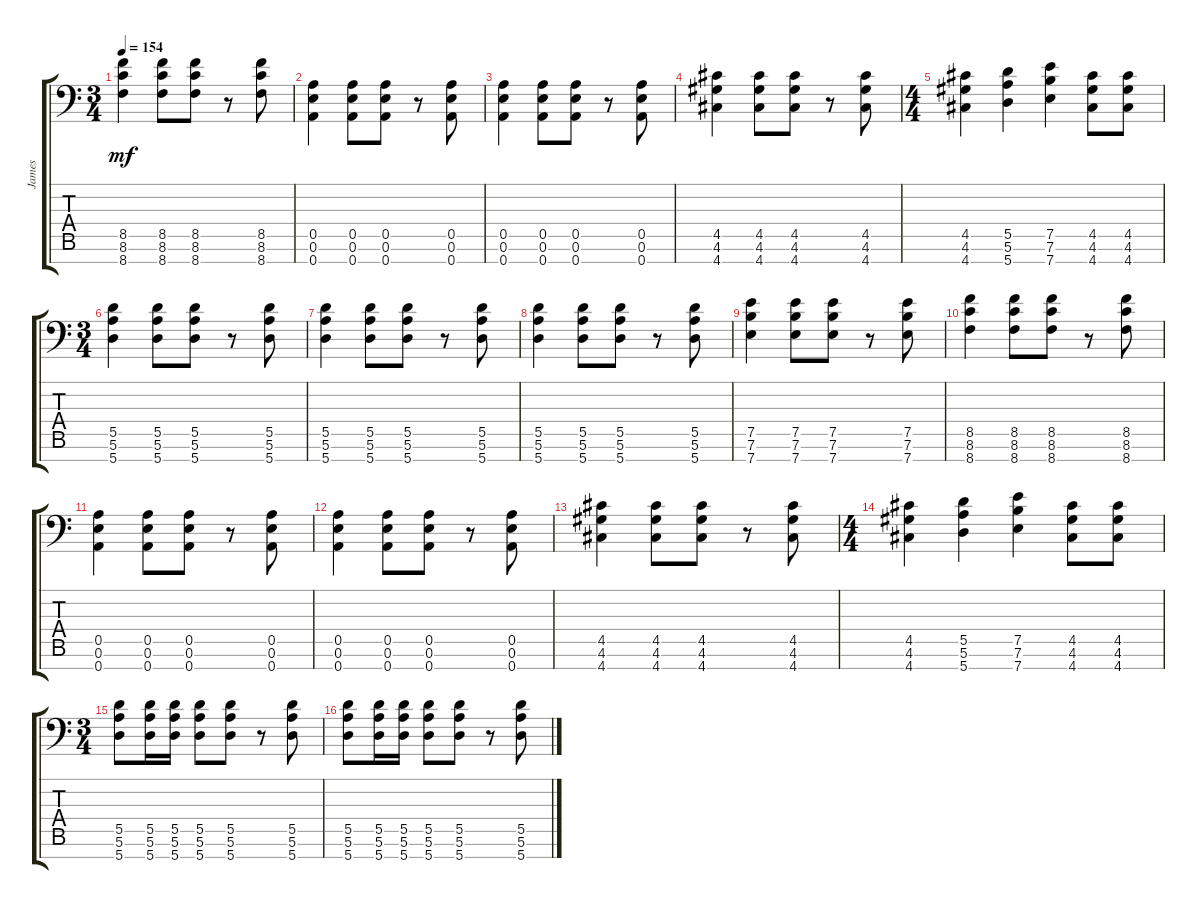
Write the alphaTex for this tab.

\track ("James" "James") {instrument distortionguitar}
\staff {score tabs}
\tuning (E4 B3 G3 D3 A2 E2 A1) {hide}
\ts (3 4)
\tempo 154
\clef f4
\ks c
(8.5 8.6 8.7).4{dy mf} (8.5 8.6 8.7).8 (8.5 8.6 8.7).8 r.8 (8.5 8.6 8.7).8 |
(0.5 0.6 0.7).4 (0.5 0.6 0.7).8 (0.5 0.6 0.7).8 r.8 (0.5 0.6 0.7).8 |
(0.5 0.6 0.7).4 (0.5 0.6 0.7).8 (0.5 0.6 0.7).8 r.8 (0.5 0.6 0.7).8 |
(4.5 4.6 4.7).4 (4.5 4.6 4.7).8 (4.5 4.6 4.7).8 r.8 (4.5 4.6 4.7).8 |
\ts (4 4)
(4.5 4.6 4.7).4 (5.5 5.6 5.7).4 (7.5 7.6 7.7).4 (4.5 4.6 4.7).8 (4.5 4.6 4.7).8 |
\ts (3 4)
(5.5 5.6 5.7).4 (5.5 5.6 5.7).8 (5.5 5.6 5.7).8 r.8 (5.5 5.6 5.7).8 |
(5.5 5.6 5.7).4 (5.5 5.6 5.7).8 (5.5 5.6 5.7).8 r.8 (5.5 5.6 5.7).8 |
(5.5 5.6 5.7).4 (5.5 5.6 5.7).8 (5.5 5.6 5.7).8 r.8 (5.5 5.6 5.7).8 |
(7.5 7.6 7.7).4 (7.5 7.6 7.7).8 (7.5 7.6 7.7).8 r.8 (7.5 7.6 7.7).8 |
(8.5 8.6 8.7).4 (8.5 8.6 8.7).8 (8.5 8.6 8.7).8 r.8 (8.5 8.6 8.7).8 |
(0.5 0.6 0.7).4 (0.5 0.6 0.7).8 (0.5 0.6 0.7).8 r.8 (0.5 0.6 0.7).8 |
(0.5 0.6 0.7).4 (0.5 0.6 0.7).8 (0.5 0.6 0.7).8 r.8 (0.5 0.6 0.7).8 |
(4.5 4.6 4.7).4 (4.5 4.6 4.7).8 (4.5 4.6 4.7).8 r.8 (4.5 4.6 4.7).8 |
\ts (4 4)
(4.5 4.6 4.7).4 (5.5 5.6 5.7).4 (7.5 7.6 7.7).4 (4.5 4.6 4.7).8 (4.5 4.6 4.7).8 |
\ts (3 4)
(5.5 5.6 5.7).8 (5.5 5.6 5.7).16 (5.5 5.6 5.7).16 (5.5 5.6 5.7).8 (5.5 5.6 5.7).8 r.8 (5.5 5.6 5.7).8 |
(5.5 5.6 5.7).8 (5.5 5.6 5.7).16 (5.5 5.6 5.7).16 (5.5 5.6 5.7).8 (5.5 5.6 5.7).8 r.8 (5.5 5.6 5.7).8
